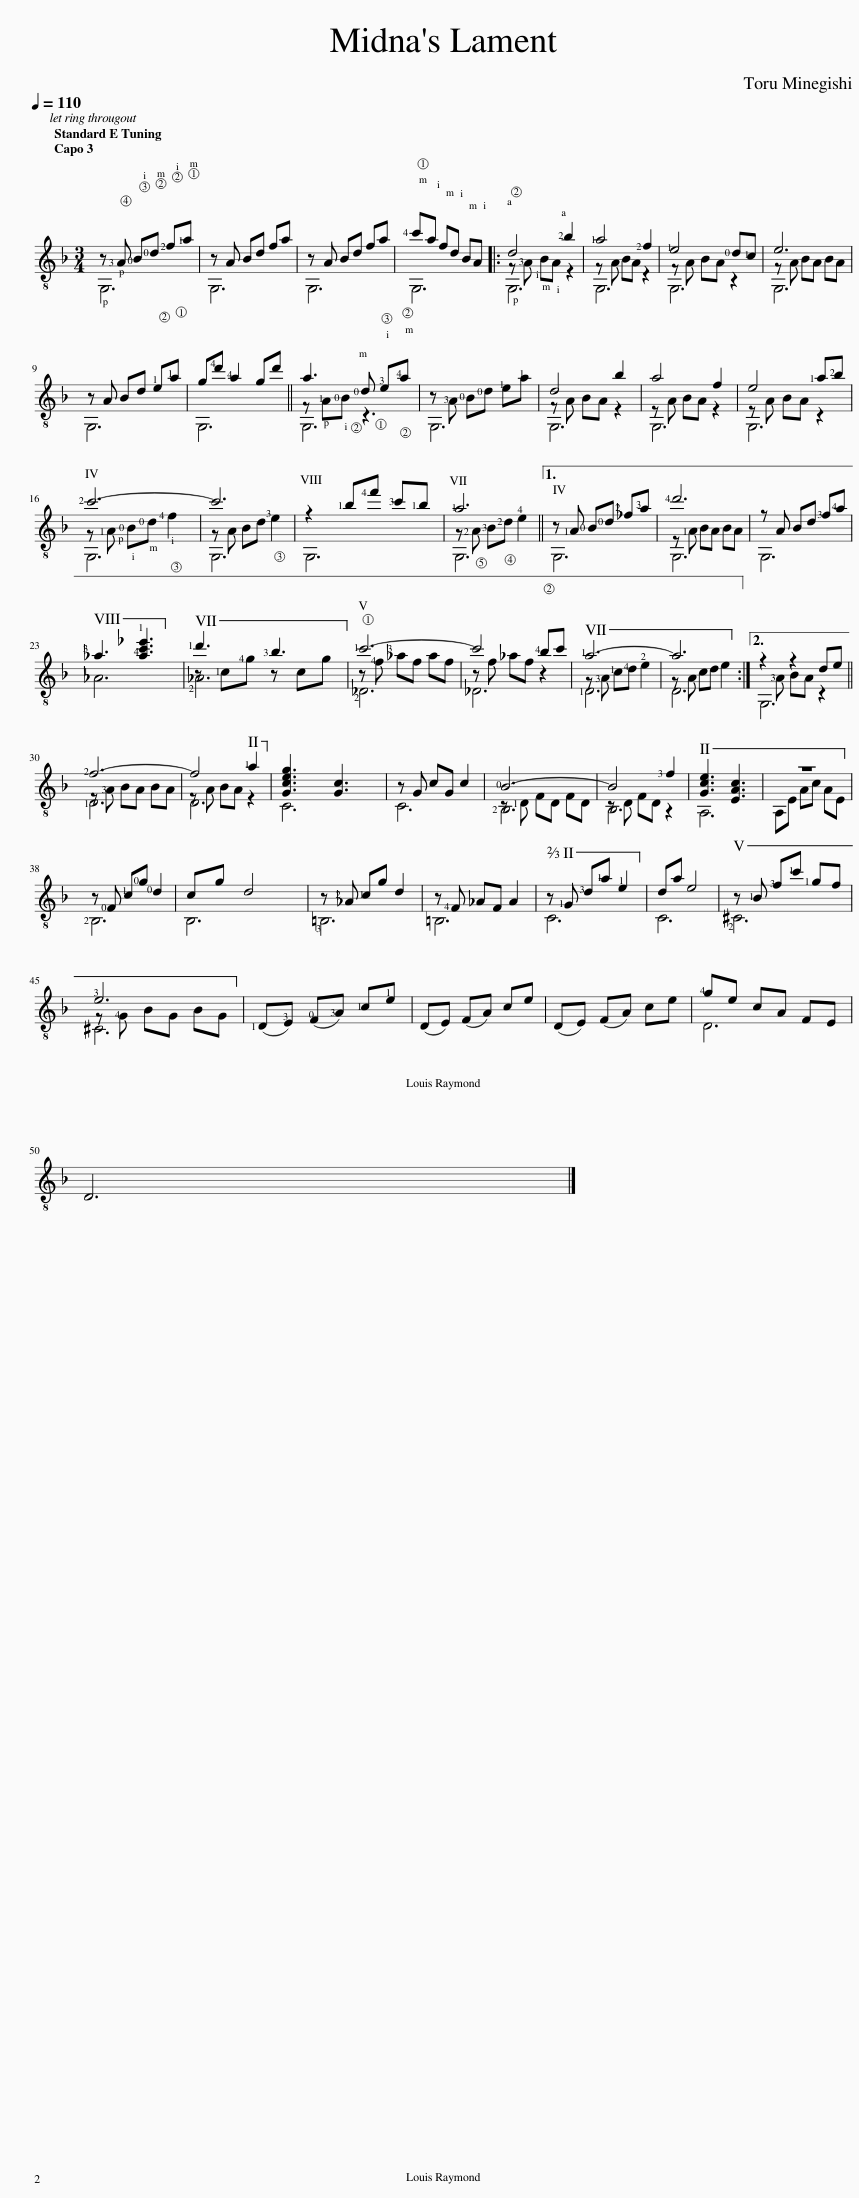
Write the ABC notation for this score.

X:1
%%score ( 1 2 3 )
L:1/8
Q:1/4=110
M:3/4
I:linebreak $
K:F
V:1 treble-8
V:2 treble-8
V:3 treble-8
V:1
 z !3!A !0!B!0!d !2!f!1!a | z A Bd fa | z A Bd fa | !4!c'a fd BA |: d4 !2!b2 | %5
 !1!a4 !2!f2 | !1!e4 !0!d!1!c | e6 |$ z A Bd !1!e!1!a | g!4!d' !4!a2 gd' || %10
 a3 !0!d !3!e!4!a | z !3!A !0!B!0!d !1!e!1!a | d4 b2 | a4 f2 | e4 !1!a!2!b |$ %15
 !2!c'6- | c'6 | z2 !1!b!4!f' !3!c'!1!b | z !2!A !3!B!2!d !4!e2 ||1 z !1!A !0!B!0!d !2!_f!3!a | %20
 !4!d'6 | z A Bd !3!f!4!a |$ !3!_a3 !4!!1![ac'_e']3 | !1!d'3 !3!b3 | !1!c'6- | %25
 c'4 !4!bc' | !1!a6- | a6 :|2 z2 z2 de ||$ !2!f6- | %30
 f4 !1!a2 | [Gceg]3 [Gc]3 | z G cG c2 | !0!B6- | B4 !3!f2 | %35
 [Gce]3 [EAc]3 | z6 |$ z !0!F !1!c!0!g !0!d2 | cg d4 | z !2!_A !1!cg d2 | %40
 z !4!F _AF A2 | z !1!G !3!d!1!a !1!e2 | da e4 | z !1!B !3!f!1!c' !1!gf |$ !3!e6 | %45
 (!1!D!3!E) (!0!F!3!A) !1!c!1!e | (DE) (FA) ce | (DE) (FA) ce | !4!ge cA FE |$ D6 |] %50
V:2
 G,6 | G,6 | G,6 | G,6 |: G,6 | %5
 G,6 | G,6 | G,6 |$ G,6 | G,6 || %10
 G,6 | G,6 | G,6 | G,6 | G,6 |$ %15
 G,6 | G,6 | G,6 | G,6 ||1 G,6 | %20
 G,6 | G,6 |$ !1!_A6 | !2!_A6 | !2!_D6 | %25
 _D6 | !1!D6 | D6 :|2 G,6 ||$ !1!D6 | %30
 D6 | C6 | C6 | !2!B,6 | B,6 | %35
 A,6 | A,E Ac AE |$ !2!B,6 | x6 | !3!=B,6 | %40
 =B,6 | C6 | C6 | !2!^C6 |$ ^C6 | %45
 x6 | x6 | x6 | D6 |$ x6 |] %50
V:3
 x6 | x6 | x6 | x6 |: z !3!A BA z2 | %5
 z A BA z2 | z A BA z2 | z A BA BA |$ x6 | x6 || %10
 z !1!A!0!B z3 | x6 | z A BA z2 | z A BA z2 | z A BA z2 |$ %15
 z !1!A !0!B!0!d !4!f2 | z A Bd !3!e2 | x6 | !1!a6 ||1 x6 | %20
 z !1!A BA BA | x6 |$ x6 | z !1!c!4!g z cg | z !4!f !3!_af af | %25
 z f _af z2 | z !3!A !1!c!4!d !2!e2 | z A cd e2 :|2 x !3!A BA z2 ||$ z !3!A BA BA | %30
 z A BA z2 | x6 | x6 | z !1!D FD FD | z D FD z2 | %35
 x6 | x6 |$ x6 | B,6 | x6 | %40
 x6 | x6 | x6 | x6 |$ z !4!G BG BG | %45
 x6 | x6 | x6 | x6 |$ x6 |] %50
